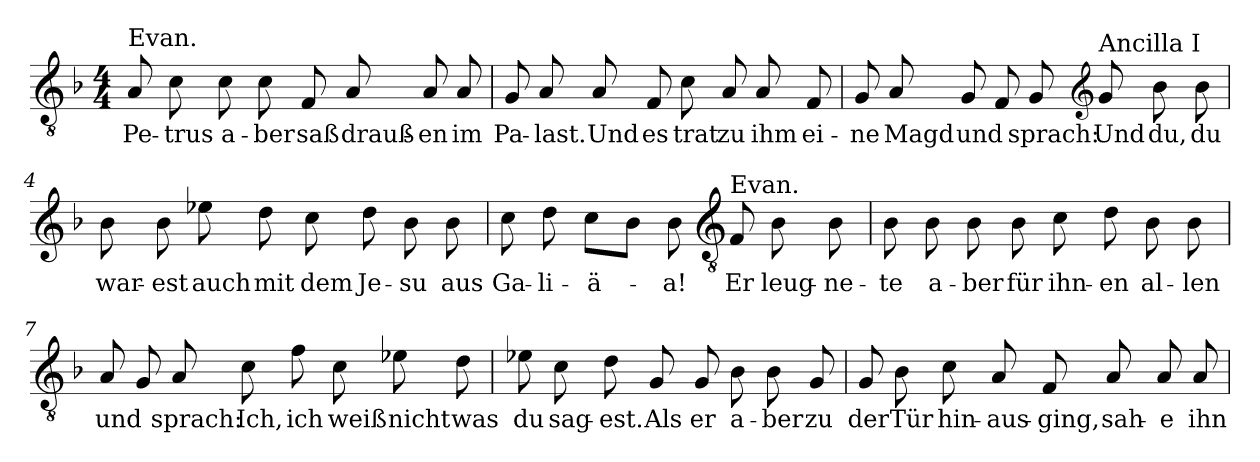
**kern	**text
*part1	*part1
*staff1	*staff1
!!LO:PB:g=z
*clefGv2	*
*k[b-]	*
*F:	*
*M4/4	*
=1	=1
!LO:TX:a:t=Evan.	!
!	!LO:LY:b:color=#000000
8Ai/	Pe-
!	!LO:LY:b:color=#000000
8ci\	-trus
!	!LO:LY:b:color=#000000
8ci\	a-
!	!LO:LY:b:color=#000000
8ci\	-ber
!	!LO:LY:b:color=#000000
8Fi/	saß
!	!LO:LY:b:color=#000000
8Ai/	drauß-
!	!LO:LY:b:color=#000000
8Ai/	-en
!	!LO:LY:b:color=#000000
8Ai/	im
=2	=2
!	!LO:LY:b:color=#000000
8Gi/	Pa-
!	!LO:LY:b:color=#000000
8Ai/	-last.
!	!LO:LY:b:color=#000000
8Ai/	Und
!	!LO:LY:b:color=#000000
8Fi/	es
!	!LO:LY:b:color=#000000
8ci\	trat
!	!LO:LY:b:color=#000000
8Ai/	zu
!	!LO:LY:b:color=#000000
8Ai/	ihm
!	!LO:LY:b:color=#000000
8Fi/	ei-
=3	=3
!	!LO:LY:b:color=#000000
8Gi/	-ne
!	!LO:LY:b:color=#000000
8Ai/	Magd
!	!LO:LY:b:color=#000000
8Gi/	und
8Fi/	.
!	!LO:LY:b:color=#000000
8Gi/	sprach:
*clefG2	*
!LO:TX:a:t=Ancilla I	!
!	!LO:LY:b:color=#000000
8gi/	Und
!	!LO:LY:b:color=#000000
8b-i\	du,
!	!LO:LY:b:color=#000000
8b-i\	du
!!LO:LB:g=z
=4	=4
!	!LO:LY:b:color=#000000
8b-i\	war-
!	!LO:LY:b:color=#000000
8b-i\	-est
!	!LO:LY:b:color=#000000
8ee-Xi\	auch
!	!LO:LY:b:color=#000000
8ddi\	mit
!	!LO:LY:b:color=#000000
8cci\	dem
!	!LO:LY:b:color=#000000
8ddi\	Je-
!	!LO:LY:b:color=#000000
8b-i\	-su
!	!LO:LY:b:color=#000000
8b-i\	aus
=5	=5
!	!LO:LY:b:color=#000000
8cci\	Ga-
!	!LO:LY:b:color=#000000
8ddi\	-li-
!	!LO:LY:b:color=#000000
8cci\L	-ä-
8b-i\J	.
!	!LO:LY:b:color=#000000
8b-i\	-a!
*clefGv2	*
!LO:TX:a:t=Evan.	!
!	!LO:LY:b:color=#000000
8Fi/	Er
!	!LO:LY:b:color=#000000
8B-i\	leug-
!	!LO:LY:b:color=#000000
8B-i\	-ne-
=6	=6
!	!LO:LY:b:color=#000000
8B-i\	-te
!	!LO:LY:b:color=#000000
8B-i\	a-
!	!LO:LY:b:color=#000000
8B-i\	-ber
!	!LO:LY:b:color=#000000
8B-i\	für
!	!LO:LY:b:color=#000000
8ci\	ihn-
!	!LO:LY:b:color=#000000
8di\	-en
!	!LO:LY:b:color=#000000
8B-i\	al-
!	!LO:LY:b:color=#000000
8B-i\	-len
=7	=7
!	!LO:LY:b:color=#000000
8Ai/	und
8Gi/	.
!	!LO:LY:b:color=#000000
8Ai/	sprach:
!	!LO:LY:b:color=#000000
8ci\	Ich,
!	!LO:LY:b:color=#000000
8fi\	ich
!	!LO:LY:b:color=#000000
8ci\	weiß
!	!LO:LY:b:color=#000000
8e-Xi\	nicht
!	!LO:LY:b:color=#000000
8di\	was
!!LO:LB:g=z
=8	=8
!	!LO:LY:b:color=#000000
8e-Xi\	du
!	!LO:LY:b:color=#000000
8ci\	sag-
!	!LO:LY:b:color=#000000
8di\	-est.
!	!LO:LY:b:color=#000000
8Gi/	Als
!	!LO:LY:b:color=#000000
8Gi/	er
!	!LO:LY:b:color=#000000
8B-i\	a-
!	!LO:LY:b:color=#000000
8B-i\	-ber
!	!LO:LY:b:color=#000000
8Gi/	zu
=9	=9
!	!LO:LY:b:color=#000000
8Gi/	der
!	!LO:LY:b:color=#000000
8B-i\	Tür
!	!LO:LY:b:color=#000000
8ci\	hin-
!	!LO:LY:b:color=#000000
8Ai/	-aus-
!	!LO:LY:b:color=#000000
8Fi/	-ging,
!	!LO:LY:b:color=#000000
8Ai/	sah-
!	!LO:LY:b:color=#000000
8Ai/	-e
!	!LO:LY:b:color=#000000
8Ai/	ihn
=	=
*-	*-
